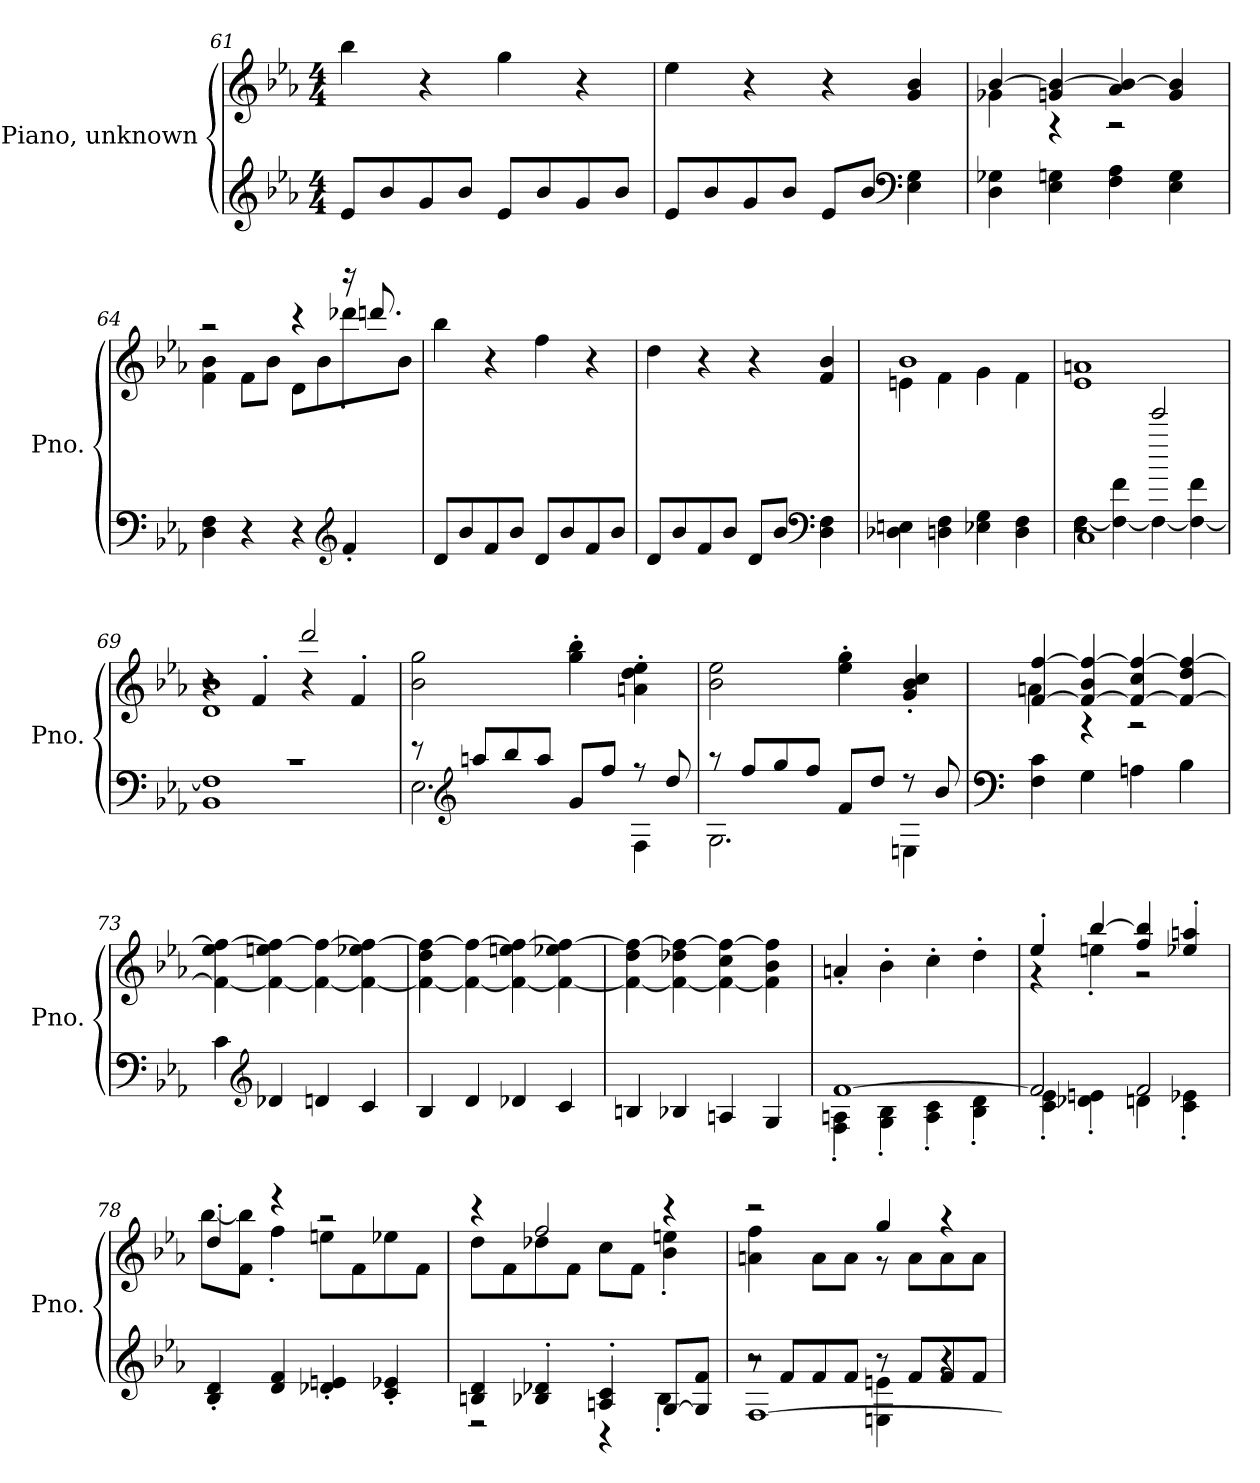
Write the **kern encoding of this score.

**kern	**kern
*part1	*part1
*staff2	*staff1
*I"Piano, unknown	*
*I'Pno.	*
!!LO:LB:g=z
*clefG2	*clefG2
*k[b-e-a-]	*k[b-e-a-]
*M4/4	*M4/4
=61	=61
8e-/L	4bb-\
8b-/	.
8g/	4r
8b-/J	.
8e-/L	4gg\
8b-/	.
8g/	4r
8b-/J	.
=62	=62
8e-/L	4ee-\
8b-/	.
8g/	4r
8b-/J	.
8e-/L	4r
8b-/J	.
*clefF4	*
4E-\ 4G\	4g/ 4b-/
=63	=63
*	*^
4D\ 4G-X\	[4b-/	4g-X\
4E-\ 4Gn\	4gn/ 4b-/_	4r
4F\ 4A-\	4a-/ 4b-/_	2r
4E-\ 4G\	4g/ 4b-/]	.
=64	=64	=64
4D\ 4F\	2r	4f\ 4b-\
4r	.	8f\L
.	.	8b-\J
4r	4r	8d\L
.	.	8b-\
*clefG2	*	*
4f'/	16r	8ddd-X'\
.	8.dddn/	.
.	.	8b-\J
*	*v	*v
=65	=65
8d/L	4bb-\
8b-/	.
8f/	4r
8b-/J	.
8d/L	4ff\
8b-/	.
8f/	4r
8b-/J	.
!!LO:LB:g=z
=66	=66
8d/L	4dd\
8b-/	.
8f/	4r
8b-/J	.
8d/L	4r
8b-/J	.
*clefF4	*
4D\ 4F\	4f/ 4b-/
=67	=67
*	*^
4D-X\ 4En\	1b-	4en\
4Dn\ 4F\	.	4f\
4E-X\ 4G\	.	4g\
4D\ 4F\	.	4f\
*	*v	*v
=68	=68
*^	*
*	*^	*
2r	[4F\	1C	1e- 1an
.	4F\_ 4f\	.	.
2eee-/	4F\_	.	.
.	4F\_ 4f\	.	.
*	*v	*v	*
=69	=69	=69
*	*	*^
*	*	*	*^
1r	1BB- 1F]	2r	1d 1b-	4r
.	.	.	.	4f'/
.	.	2ddd/	.	4r
.	.	.	.	4f'/
*	*	*v	*v	*v
=70	=70	=70
8r	2.E-\	2b-\ 2gg\
*clefG2	*	*
8aan/L	.	.
8bb-/	.	.
8aa/J	.	.
8g/L	.	4gg\' 4bb-\'
8ff/J	.	.
8r	4F\	4an\' 4dd\' 4ee-\'
8dd/	.	.
!!LO:LB:g=z
=71	=71	=71
8r	2.G\	2b-\ 2ee-\
8ff/L	.	.
8gg/	.	.
8ff/J	.	.
8f/L	.	4ee-\' 4gg\'
8dd/J	.	.
8r	4En\	4g/' 4b-/' 4cc/'
8b-/	.	.
*v	*v	*
=72	=72
*clefF4	*
*	*^
4F\ 4c\	[4f/ [4ff/	4an\
4G\	4f/_ 4b-/ 4ff/_	4r
4An\	4f/_ 4cc/ 4ff/_	2r
4B-\	4f/_ 4dd/ 4ff/_	.
*	*v	*v
=73	=73
4c\	4f\_ 4ee-\ 4ff\_
*clefG2	*
4d-X/	4f\_ 4een\ 4ff\_
4dn/	4f\_ 4ff\_
4c/	4f\_ 4ee-X\ 4ff\_
=74	=74
4B-/	4f\_ 4dd\ 4ff\_
4d/	4f\_ 4ff\_
4d-X/	4f\_ 4een\ 4ff\_
4c/	4f\_ 4ee-X\ 4ff\_
=75	=75
4Bn/	4f\_ 4dd\ 4ff\_
4B-X/	4f\_ 4dd-X\ 4ff\_
4An/	4f\_ 4cc\ 4ff\_
4G/	4f\] 4b-\ 4ff\]
!!LO:LB:g=z
=76	=76
*^	*
[1f	4F\' 4An\'	4an'/
.	4G\' 4B-\'	4b-'\
.	4A\' 4c\'	4cc'\
.	4B-\' 4d\'	4dd'\
=77	=77	=77
*	*	*^
2f/]	4c\' 4e-\'	4ee-'/	4r
.	4d-X\' 4en\'	[4bb-/	4een'\
2f/	4dn\	4ff/ 4bb-/]	2r
.	4c\' 4e-X\'	4ee-X/' 4aan/'	.
*v	*v	*	*
=78	=78	=78
4B-/' 4d/'	4dd'/	[8bb-\L
.	.	8f\ 8bb-\]J
4d/ 4f/	4r	4ff'\
4d-X/' 4en/'	2r	8een\L
.	.	8f\
4c/' 4e-X/'	.	8ee-X\
.	.	8f\J
=79	=79	=79
*^	*	*
4Bn/ 4d/	2r	4r	8dd\L
.	.	.	8f\
4B-X/' 4d-X/'	.	2ff/	8dd-X\
.	.	.	8f\J
4An/' 4c/'	4r	.	8cc\L
.	.	.	8f\J
[8G/L	4B-'\	4r	4b-\' 4een\'
8G/] 8f/J	.	.	.
!!LO:PB:g=z	!!
=80	=80	=80	=80
*	*^	*	*
8r	2r	[1F	2r	4an\ 4ff\
8f/L	.	.	.	.
8f/	.	.	.	8a\L
8f/J	.	.	.	8a\J
8r	4En\ 4en\	.	4gg/	8r
8f/L	.	.	.	8a\L
8f/	4r	.	4r	8a\
8f/J	.	.	.	8a\J
*v	*v	*v	*	*
*	*v	*v
=	=
*-	*-
